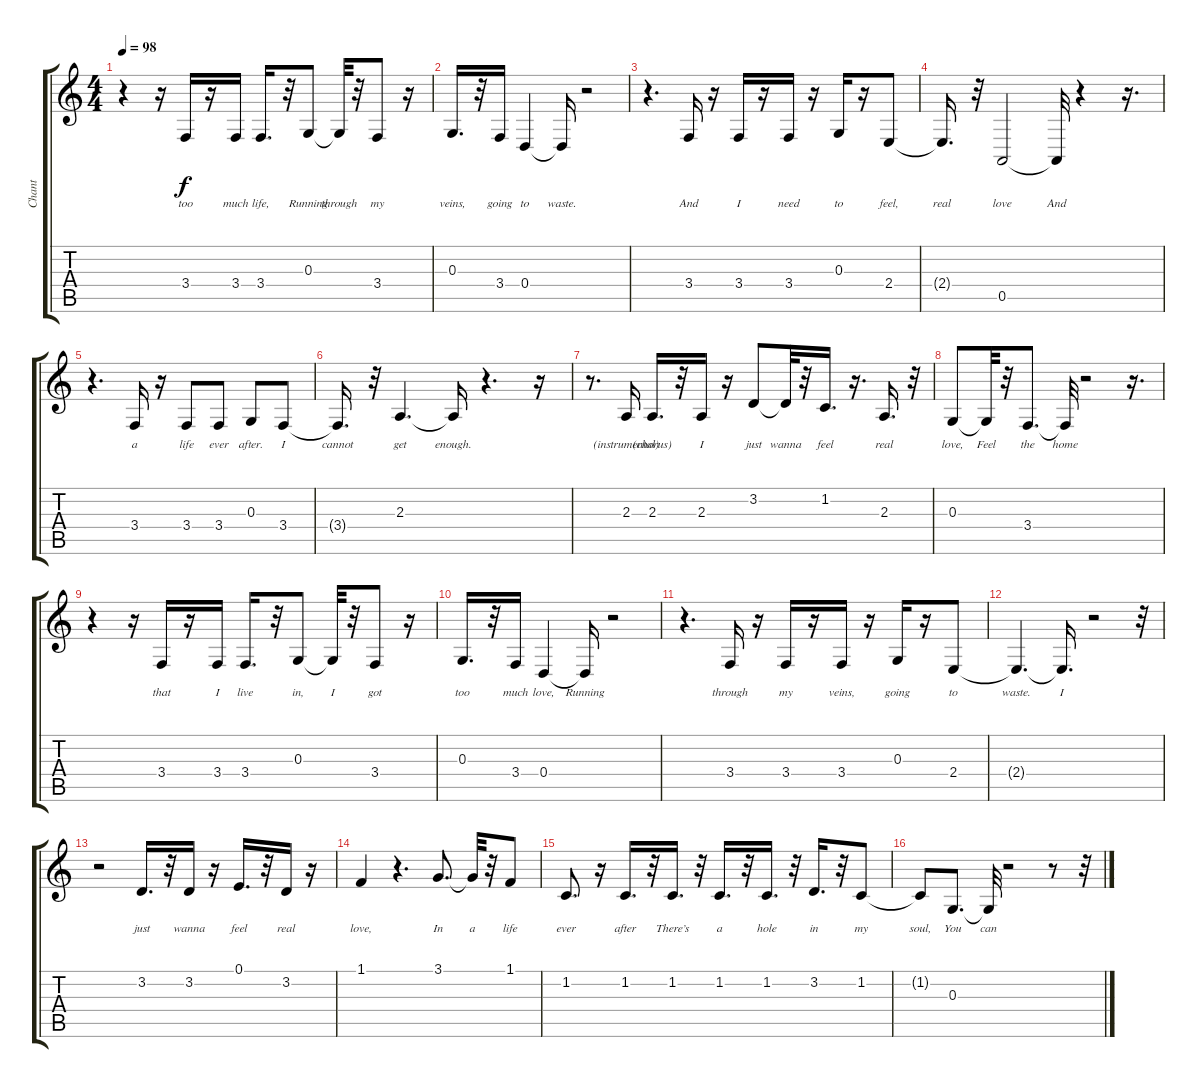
\track ("Chant" "Chant") {instrument altosax}
\staff {score tabs}
\tuning (E4 B3 G3 D3 A2 E2) {hide}
\ts (4 4)
\tempo 98
\clef g2
\ks c
r.4{dy f} r.16 3.4.16{lyrics (0 "too") lyrics (1 "") lyrics (2 "") lyrics (3 "") lyrics (4 "")} r.16 3.4.16{lyrics (0 "much") lyrics (1 "") lyrics (2 "") lyrics (3 "") lyrics (4 "")} 3.4.16{d lyrics (0 "life,") lyrics (1 "") lyrics (2 "") lyrics (3 "") lyrics (4 "")} r.32 0.3.8{lyrics (0 "Running") lyrics (1 "") lyrics (2 "") lyrics (3 "") lyrics (4 "")} 0.3{t}.32{lyrics (0 "through") lyrics (1 "") lyrics (2 "") lyrics (3 "") lyrics (4 "")} r.32 3.4.8{lyrics (0 "my") lyrics (1 "") lyrics (2 "") lyrics (3 "") lyrics (4 "")} r.16 |
0.3.16{d lyrics (0 "veins,") lyrics (1 "") lyrics (2 "") lyrics (3 "") lyrics (4 "")} r.32 3.4.16{lyrics (0 "going") lyrics (1 "") lyrics (2 "") lyrics (3 "") lyrics (4 "")} 0.4.4{lyrics (0 "to") lyrics (1 "") lyrics (2 "") lyrics (3 "") lyrics (4 "")} 0.4{t}.16{lyrics (0 "waste.") lyrics (1 "") lyrics (2 "") lyrics (3 "") lyrics (4 "")} r.2 |
r.4{d} 3.4.16{lyrics (0 "And") lyrics (1 "") lyrics (2 "") lyrics (3 "") lyrics (4 "")} r.16 3.4.16{lyrics (0 "I") lyrics (1 "") lyrics (2 "") lyrics (3 "") lyrics (4 "")} r.16 3.4.16{lyrics (0 "need") lyrics (1 "") lyrics (2 "") lyrics (3 "") lyrics (4 "")} r.16 0.3.16{lyrics (0 "to") lyrics (1 "") lyrics (2 "") lyrics (3 "") lyrics (4 "")} r.16 2.4.8{lyrics (0 "feel,") lyrics (1 "") lyrics (2 "") lyrics (3 "") lyrics (4 "")} |
2.4{t}.16{d lyrics (0 "real") lyrics (1 "") lyrics (2 "") lyrics (3 "") lyrics (4 "")} r.32 0.5.2{lyrics (0 "love") lyrics (1 "") lyrics (2 "") lyrics (3 "") lyrics (4 "")} 0.5{t}.32{lyrics (0 "And") lyrics (1 "") lyrics (2 "") lyrics (3 "") lyrics (4 "")} r.4 r.16{d} |
r.4{d} 3.4.16{lyrics (0 "a") lyrics (1 "") lyrics (2 "") lyrics (3 "") lyrics (4 "")} r.16 3.4.8{lyrics (0 "life") lyrics (1 "") lyrics (2 "") lyrics (3 "") lyrics (4 "")} 3.4.8{lyrics (0 "ever") lyrics (1 "") lyrics (2 "") lyrics (3 "") lyrics (4 "")} 0.3.8{lyrics (0 "after.") lyrics (1 "") lyrics (2 "") lyrics (3 "") lyrics (4 "")} 3.4.8{lyrics (0 "I") lyrics (1 "") lyrics (2 "") lyrics (3 "") lyrics (4 "")} |
3.4{t}.16{d lyrics (0 "cannot") lyrics (1 "") lyrics (2 "") lyrics (3 "") lyrics (4 "")} r.32 2.3.4{d lyrics (0 "get") lyrics (1 "") lyrics (2 "") lyrics (3 "") lyrics (4 "")} 2.3{t}.16{lyrics (0 "enough.") lyrics (1 "") lyrics (2 "") lyrics (3 "") lyrics (4 "")} r.4{d} r.16 |
r.8{d} 2.3.16{lyrics (0 "(instrumental)") lyrics (1 "") lyrics (2 "") lyrics (3 "") lyrics (4 "")} 2.3.16{d lyrics (0 "(chorus)") lyrics (1 "") lyrics (2 "") lyrics (3 "") lyrics (4 "")} r.32 2.3.16{lyrics (0 "I") lyrics (1 "") lyrics (2 "") lyrics (3 "") lyrics (4 "")} r.16 3.2.8{lyrics (0 "just") lyrics (1 "") lyrics (2 "") lyrics (3 "") lyrics (4 "")} 3.2{t}.32{lyrics (0 "wanna") lyrics (1 "") lyrics (2 "") lyrics (3 "") lyrics (4 "")} r.32 1.2.16{d lyrics (0 "feel") lyrics (1 "") lyrics (2 "") lyrics (3 "") lyrics (4 "")} r.16{d} 2.3.16{d lyrics (0 "real") lyrics (1 "") lyrics (2 "") lyrics (3 "") lyrics (4 "")} r.32 |
0.3.8{lyrics (0 "love,") lyrics (1 "") lyrics (2 "") lyrics (3 "") lyrics (4 "")} 0.3{t}.32{lyrics (0 "Feel") lyrics (1 "") lyrics (2 "") lyrics (3 "") lyrics (4 "")} r.32 3.4.8{d lyrics (0 "the") lyrics (1 "") lyrics (2 "") lyrics (3 "") lyrics (4 "")} 3.4{t}.32{lyrics (0 "home") lyrics (1 "") lyrics (2 "") lyrics (3 "") lyrics (4 "")} r.2 r.16{d} |
r.4 r.16 3.4.16{lyrics (0 "that") lyrics (1 "") lyrics (2 "") lyrics (3 "") lyrics (4 "")} r.16 3.4.16{lyrics (0 "I") lyrics (1 "") lyrics (2 "") lyrics (3 "") lyrics (4 "")} 3.4.16{d lyrics (0 "live") lyrics (1 "") lyrics (2 "") lyrics (3 "") lyrics (4 "")} r.32 0.3.8{lyrics (0 "in,") lyrics (1 "") lyrics (2 "") lyrics (3 "") lyrics (4 "")} 0.3{t}.32{lyrics (0 "I") lyrics (1 "") lyrics (2 "") lyrics (3 "") lyrics (4 "")} r.32 3.4.8{lyrics (0 "got") lyrics (1 "") lyrics (2 "") lyrics (3 "") lyrics (4 "")} r.16 |
0.3.16{d lyrics (0 "too") lyrics (1 "") lyrics (2 "") lyrics (3 "") lyrics (4 "")} r.32 3.4.16{lyrics (0 "much") lyrics (1 "") lyrics (2 "") lyrics (3 "") lyrics (4 "")} 0.4.4{lyrics (0 "love,") lyrics (1 "") lyrics (2 "") lyrics (3 "") lyrics (4 "")} 0.4{t}.16{lyrics (0 "Running") lyrics (1 "") lyrics (2 "") lyrics (3 "") lyrics (4 "")} r.2 |
r.4{d} 3.4.16{lyrics (0 "through") lyrics (1 "") lyrics (2 "") lyrics (3 "") lyrics (4 "")} r.16 3.4.16{lyrics (0 "my") lyrics (1 "") lyrics (2 "") lyrics (3 "") lyrics (4 "")} r.16 3.4.16{lyrics (0 "veins,") lyrics (1 "") lyrics (2 "") lyrics (3 "") lyrics (4 "")} r.16 0.3.16{lyrics (0 "going") lyrics (1 "") lyrics (2 "") lyrics (3 "") lyrics (4 "")} r.16 2.4.8{lyrics (0 "to") lyrics (1 "") lyrics (2 "") lyrics (3 "") lyrics (4 "")} |
2.4{t}.4{d lyrics (0 "waste.") lyrics (1 "") lyrics (2 "") lyrics (3 "") lyrics (4 "")} 2.4{t}.16{d lyrics (0 "I") lyrics (1 "") lyrics (2 "") lyrics (3 "") lyrics (4 "")} r.2 r.32 |
r.2 3.2.16{d lyrics (0 "just") lyrics (1 "") lyrics (2 "") lyrics (3 "") lyrics (4 "")} r.32 3.2.16{lyrics (0 "wanna") lyrics (1 "") lyrics (2 "") lyrics (3 "") lyrics (4 "")} r.16 0.1.16{d lyrics (0 "feel") lyrics (1 "") lyrics (2 "") lyrics (3 "") lyrics (4 "")} r.32 3.2.16{lyrics (0 "real") lyrics (1 "") lyrics (2 "") lyrics (3 "") lyrics (4 "")} r.16 |
1.1.4{lyrics (0 "love,") lyrics (1 "") lyrics (2 "") lyrics (3 "") lyrics (4 "")} r.4{d} 3.1.8{d lyrics (0 "In") lyrics (1 "") lyrics (2 "") lyrics (3 "") lyrics (4 "")} 3.1{t}.32{lyrics (0 "a") lyrics (1 "") lyrics (2 "") lyrics (3 "") lyrics (4 "")} r.32 1.1.8{lyrics (0 "life") lyrics (1 "") lyrics (2 "") lyrics (3 "") lyrics (4 "")} |
1.2.8{d lyrics (0 "ever") lyrics (1 "") lyrics (2 "") lyrics (3 "") lyrics (4 "")} r.16 1.2.16{d lyrics (0 "after") lyrics (1 "") lyrics (2 "") lyrics (3 "") lyrics (4 "")} r.32 1.2.16{d lyrics (0 "There’s") lyrics (1 "") lyrics (2 "") lyrics (3 "") lyrics (4 "")} r.32 1.2.16{d lyrics (0 "a") lyrics (1 "") lyrics (2 "") lyrics (3 "") lyrics (4 "")} r.32 1.2.16{d lyrics (0 "hole") lyrics (1 "") lyrics (2 "") lyrics (3 "") lyrics (4 "")} r.32 3.2.16{d lyrics (0 "in") lyrics (1 "") lyrics (2 "") lyrics (3 "") lyrics (4 "")} r.32 1.2.8{lyrics (0 "my") lyrics (1 "") lyrics (2 "") lyrics (3 "") lyrics (4 "")} |
1.2{t}.8{lyrics (0 "soul,") lyrics (1 "") lyrics (2 "") lyrics (3 "") lyrics (4 "")} 0.3.8{d lyrics (0 "You") lyrics (1 "") lyrics (2 "") lyrics (3 "") lyrics (4 "")} 0.3{t}.32{lyrics (0 "can") lyrics (1 "") lyrics (2 "") lyrics (3 "") lyrics (4 "")} r.2 r.8 r.32
